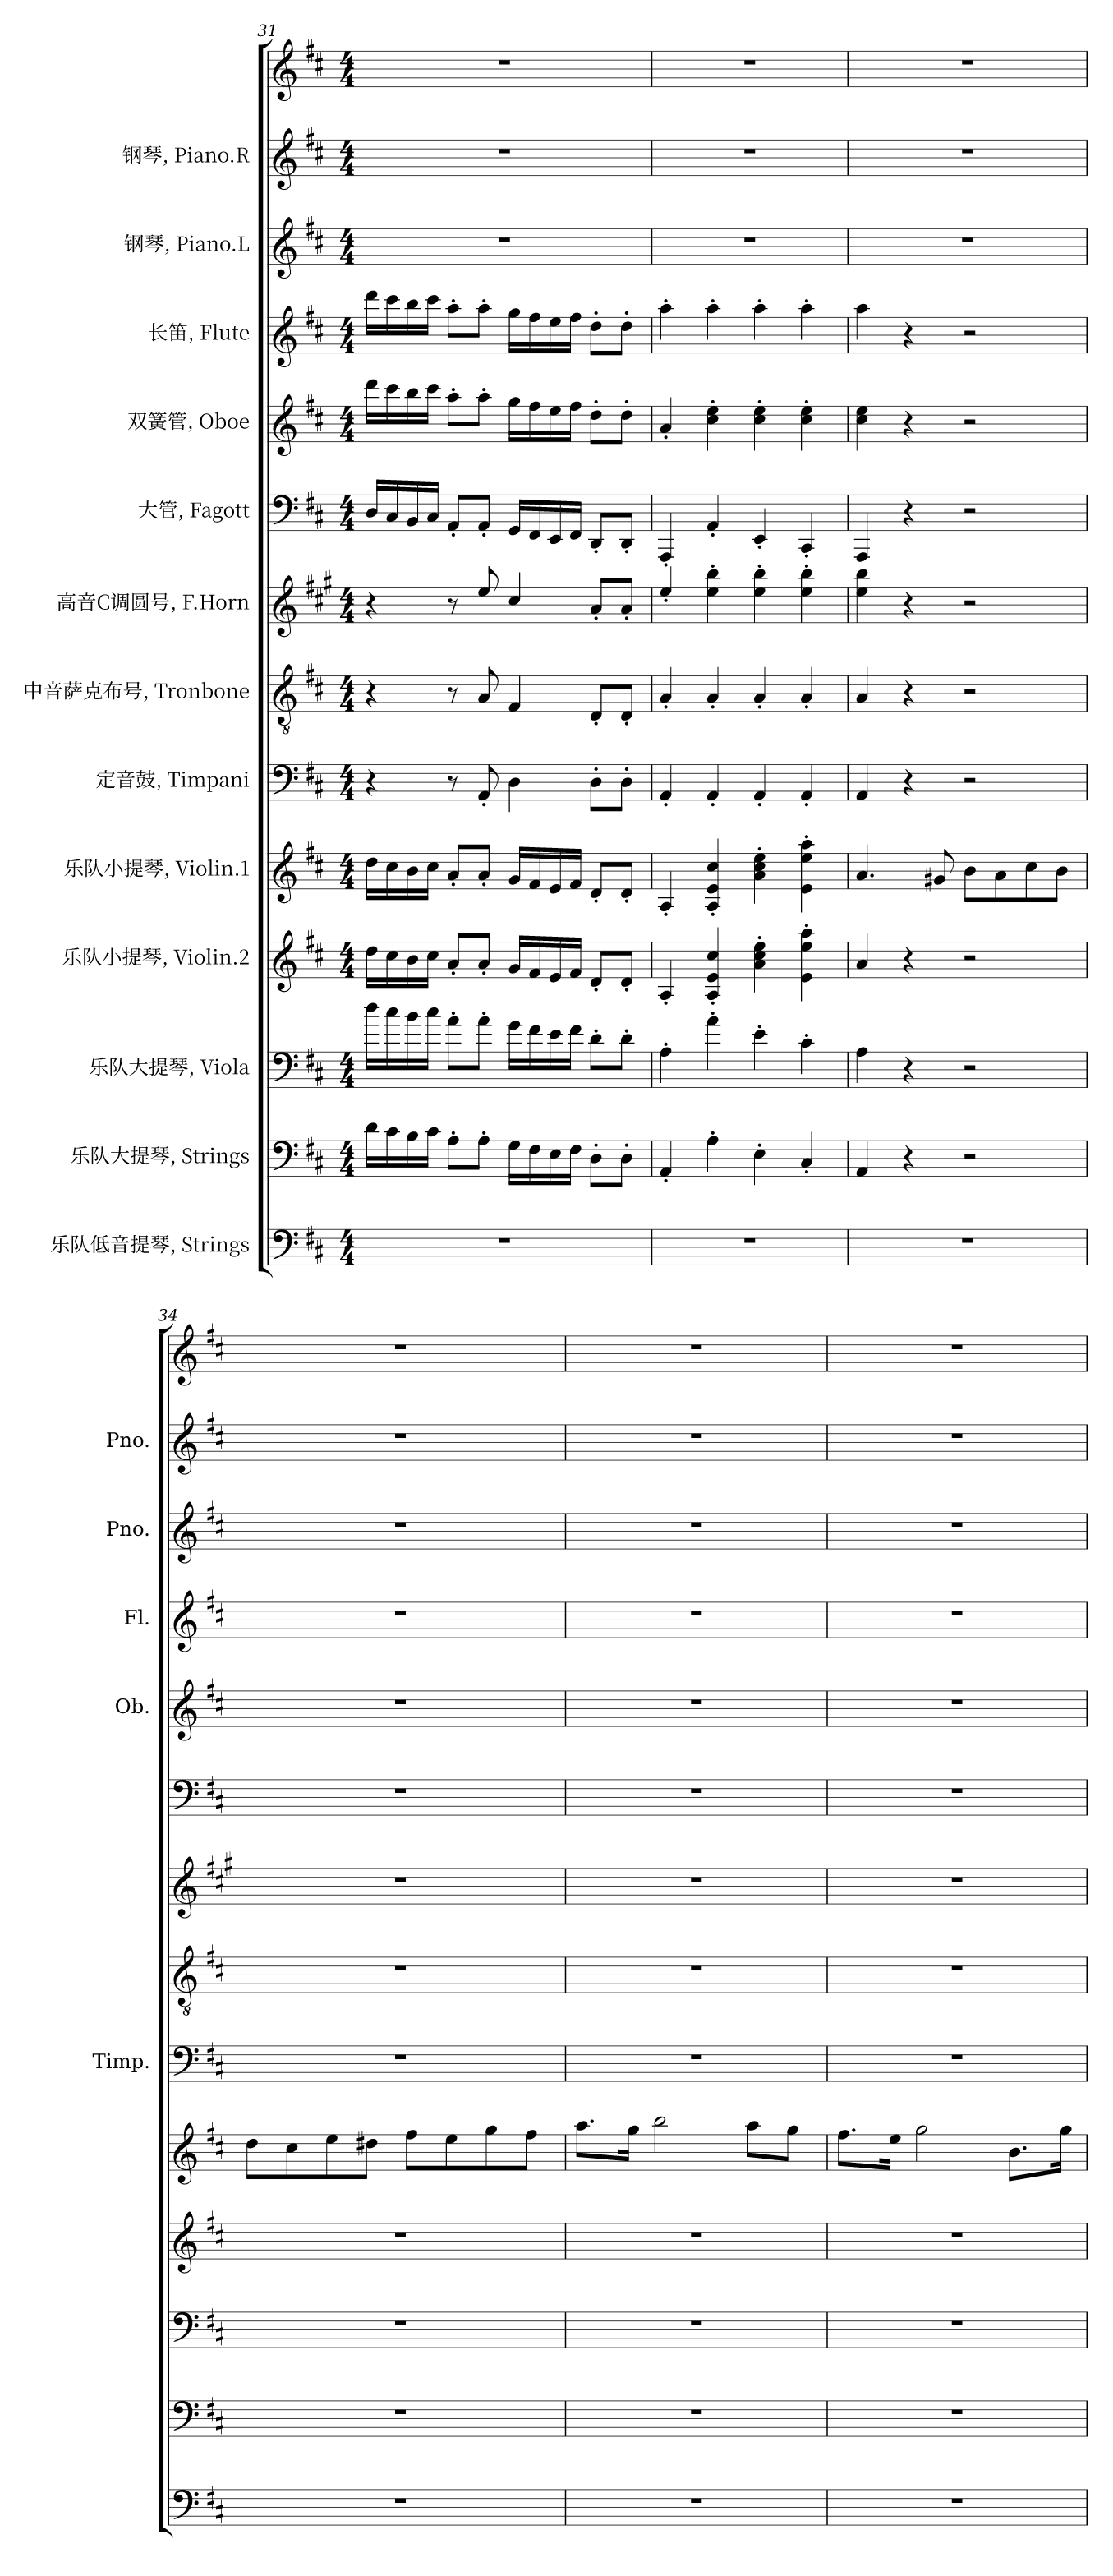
**kern	**kern	**kern	**kern	**kern	**kern	**kern	**kern	**kern	**kern	**kern	**kern	**kern	**kern
*part13	*part12	*part11	*part10	*part9	*part8	*part7	*part6	*part5	*part4	*part3	*part2	*part1	*part1
*staff14	*staff13	*staff12	*staff11	*staff10	*staff9	*staff8	*staff7	*staff6	*staff5	*staff4	*staff3	*staff2	*staff1
*I"乐队低音提琴, Strings	*I"乐队大提琴, Strings	*I"乐队大提琴, Viola	*I"乐队小提琴, Violin.2	*I"乐队小提琴, Violin.1	*I"定音鼓, Timpani	*I"中音萨克布号, Tronbone	*I"高音C调圆号, F.Horn	*I"大管, Fagott	*I"双簧管, Oboe	*I"长笛, Flute	*I"钢琴, Piano.L	*I"钢琴, Piano.R	*
*	*	*	*	*	*I'Timp.	*	*	*	*I'Ob.	*I'Fl.	*I'Pno.	*I'Pno.	*
!!LO:PB:g=z
*clefF4	*clefF4	*clefF4	*clefG2	*clefG2	*clefF4	*clefGv2	*clefG2	*clefF4	*clefG2	*clefG2	*clefG2	*clefG2	*clefG2
*ITrd7c12	*	*	*	*	*	*	*ITrd4c7	*	*	*	*	*	*
*k[f#c#]	*k[f#c#]	*k[f#c#]	*k[f#c#]	*k[f#c#]	*k[f#c#]	*k[f#c#]	*k[f#c#]	*k[f#c#]	*k[f#c#]	*k[f#c#]	*k[f#c#]	*k[f#c#]	*k[f#c#]
*M4/4	*M4/4	*M4/4	*M4/4	*M4/4	*M4/4	*M4/4	*M4/4	*M4/4	*M4/4	*M4/4	*M4/4	*M4/4	*M4/4
=31	=31	=31	=31	=31	=31	=31	=31	=31	=31	=31	=31	=31	=31
1r	16d\LL	16dd\LL	16dd\LL	16dd\LL	4r	4r	4r	16D/LL	16ddd\LL	16ddd\LL	1r	1r	1r
.	16c#\	16cc#\	16cc#\	16cc#\	.	.	.	16C#/	16ccc#\	16ccc#\	.	.	.
.	16B\	16b\	16b\	16b\	.	.	.	16BB/	16bb\	16bb\	.	.	.
.	16c#\JJ	16cc#\JJ	16cc#\JJ	16cc#\JJ	.	.	.	16C#/JJ	16ccc#\JJ	16ccc#\JJ	.	.	.
.	8A'\L	8a'\L	8a'/L	8a'/L	8r	8r	8r	8AA'/L	8aa'\L	8aa'\L	.	.	.
.	8A'\J	8a'\J	8a'/J	8a'/J	8AA'/	8A/	8a/	8AA'/J	8aa'\J	8aa'\J	.	.	.
.	16G\LL	16g\LL	16g/LL	16g/LL	4D\	4F#/	4f#/	16GG/LL	16gg\LL	16gg\LL	.	.	.
.	16F#\	16f#\	16f#/	16f#/	.	.	.	16FF#/	16ff#\	16ff#\	.	.	.
.	16E\	16e\	16e/	16e/	.	.	.	16EE/	16ee\	16ee\	.	.	.
.	16F#\JJ	16f#\JJ	16f#/JJ	16f#/JJ	.	.	.	16FF#/JJ	16ff#\JJ	16ff#\JJ	.	.	.
.	8D'\L	8d'\L	8d'/L	8d'/L	8D'\L	8D'/L	8d'/L	8DD'/L	8dd'\L	8dd'\L	.	.	.
.	8D'\J	8d'\J	8d'/J	8d'/J	8D'\J	8D'/J	8d'/J	8DD'/J	8dd'\J	8dd'\J	.	.	.
=32	=32	=32	=32	=32	=32	=32	=32	=32	=32	=32	=32	=32	=32
*	*	*	*	*	*	*	*	*	*	*	*	*	*MM115
1r	4AA'/	4A'\	4A'/	4A'/	4AA'/	4A'/	4a'/	4AAA'/	4a'/	4aa'\	1r	1r	1r
.	4A'\	4a'\	4A/' 4e/' 4cc#/'	4A/' 4e/' 4cc#/'	4AA'/	4A'/	4a\' 4ee\'	4AA'/	4cc#\' 4ee\'	4aa'\	.	.	.
.	4E'\	4e'\	4a\' 4cc#\' 4ee\'	4a\' 4cc#\' 4ee\'	4AA'/	4A'/	4a\' 4ee\'	4EE'/	4cc#\' 4ee\'	4aa'\	.	.	.
.	4C#'/	4c#'\	4e\' 4ee\' 4aa\'	4e\' 4ee\' 4aa\'	4AA'/	4A'/	4a\' 4ee\'	4CC#'/	4cc#\' 4ee\'	4aa'\	.	.	.
=33	=33	=33	=33	=33	=33	=33	=33	=33	=33	=33	=33	=33	=33
*	*	*	*	*	*	*	*	*	*	*	*	*	*MM120
1r	4AA/	4A\	4a/	4.a/	4AA/	4A/	4a\ 4ee\	4AAA/	4cc#\ 4ee\	4aa\	1r	1r	1r
.	4r	4r	4r	.	4r	4r	4r	4r	4r	4r	.	.	.
.	.	.	.	8g#X/	.	.	.	.	.	.	.	.	.
.	2r	2r	2r	8b\L	2r	2r	2r	2r	2r	2r	.	.	.
.	.	.	.	8a\	.	.	.	.	.	.	.	.	.
.	.	.	.	8cc#\	.	.	.	.	.	.	.	.	.
.	.	.	.	8b\J	.	.	.	.	.	.	.	.	.
!!LO:PB:g=z
=34	=34	=34	=34	=34	=34	=34	=34	=34	=34	=34	=34	=34	=34
1r	1r	1r	1r	8dd\L	1r	1r	1r	1r	1r	1r	1r	1r	1r
.	.	.	.	8cc#\	.	.	.	.	.	.	.	.	.
.	.	.	.	8ee\	.	.	.	.	.	.	.	.	.
.	.	.	.	8dd#X\J	.	.	.	.	.	.	.	.	.
.	.	.	.	8ff#\L	.	.	.	.	.	.	.	.	.
.	.	.	.	8ee\	.	.	.	.	.	.	.	.	.
.	.	.	.	8gg\	.	.	.	.	.	.	.	.	.
.	.	.	.	8ff#\J	.	.	.	.	.	.	.	.	.
=35	=35	=35	=35	=35	=35	=35	=35	=35	=35	=35	=35	=35	=35
1r	1r	1r	1r	8.aa\L	1r	1r	1r	1r	1r	1r	1r	1r	1r
.	.	.	.	16gg\Jk	.	.	.	.	.	.	.	.	.
.	.	.	.	2bb\	.	.	.	.	.	.	.	.	.
.	.	.	.	8aa\L	.	.	.	.	.	.	.	.	.
.	.	.	.	8gg\J	.	.	.	.	.	.	.	.	.
=36	=36	=36	=36	=36	=36	=36	=36	=36	=36	=36	=36	=36	=36
1r	1r	1r	1r	8.ff#\L	1r	1r	1r	1r	1r	1r	1r	1r	1r
.	.	.	.	16ee\Jk	.	.	.	.	.	.	.	.	.
.	.	.	.	2gg\	.	.	.	.	.	.	.	.	.
.	.	.	.	8.b\L	.	.	.	.	.	.	.	.	.
.	.	.	.	16gg\Jk	.	.	.	.	.	.	.	.	.
=	=	=	=	=	=	=	=	=	=	=	=	=	=
*-	*-	*-	*-	*-	*-	*-	*-	*-	*-	*-	*-	*-	*-
